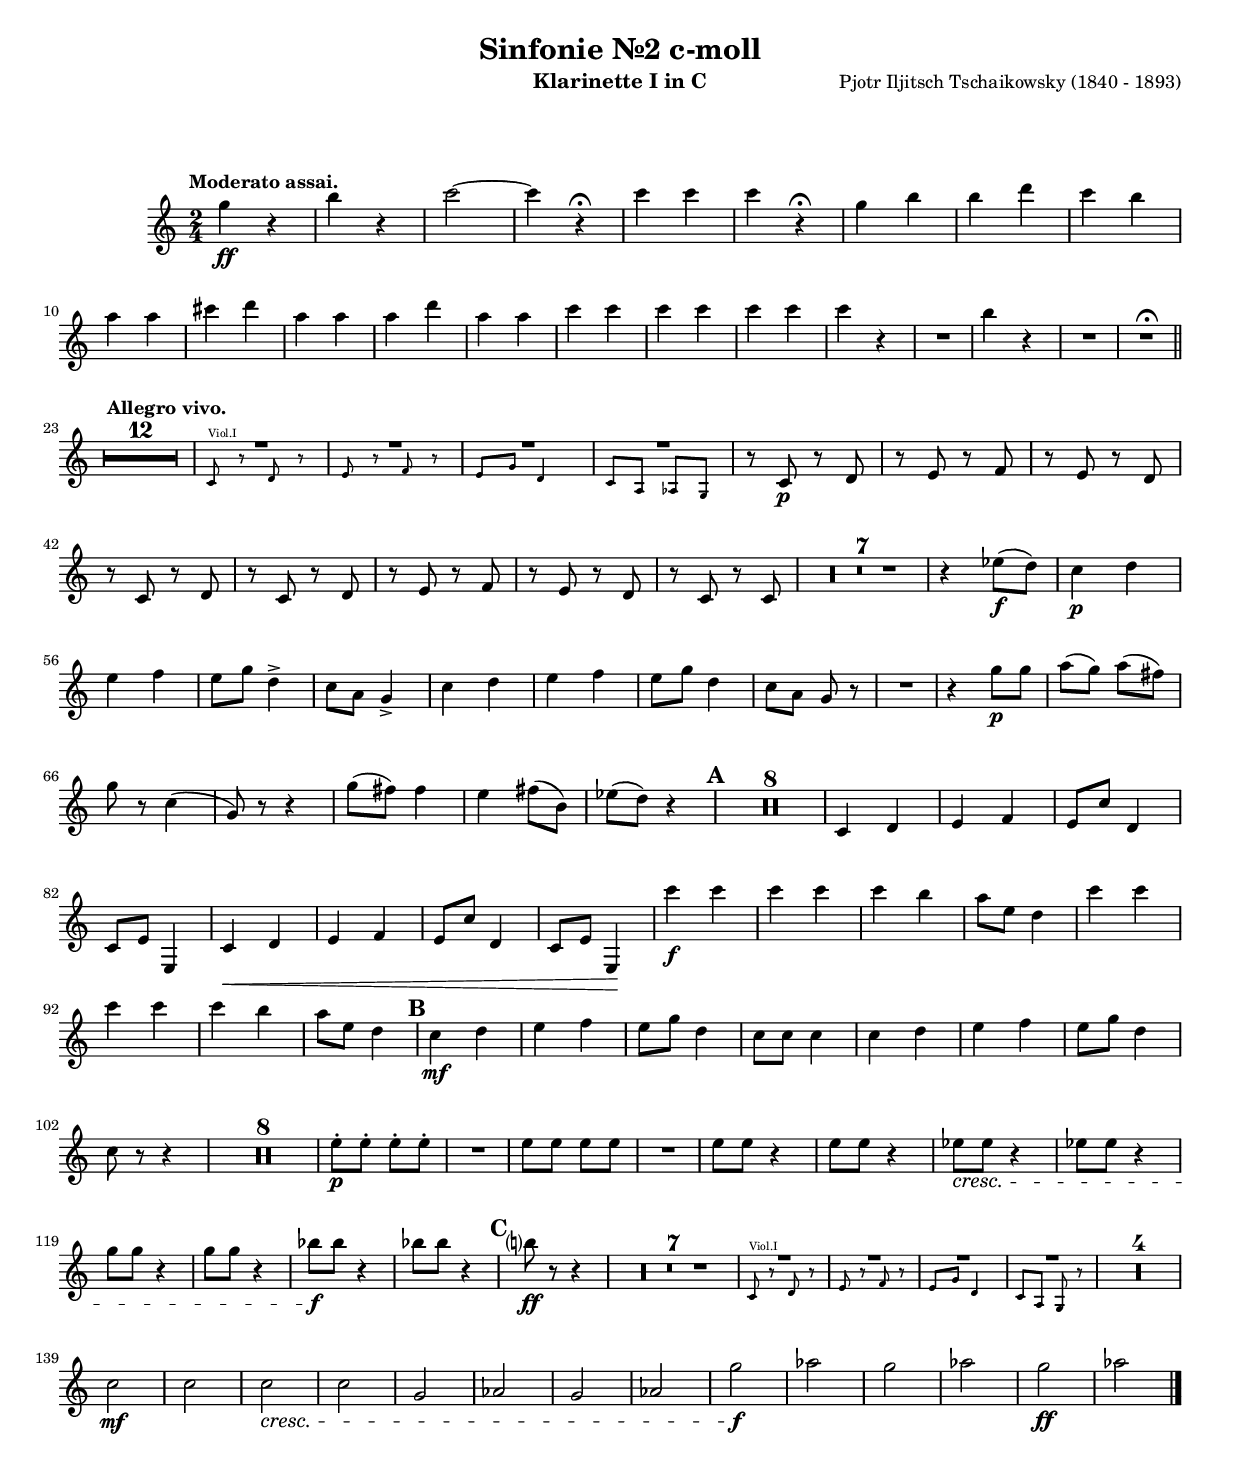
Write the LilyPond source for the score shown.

\version "2.18.2"
\language "deutsch"

\paper {
    top-margin = 10\mm
    bottom-margin = 10\mm
    left-margin = 10\mm
    right-margin = 10\mm
    ragged-last = ##f
}

\header{
  title = "Sinfonie Nr.2 c-moll"
  subtitle = ""
  composerShort = "Pjotr Iljitsch Tschaikowsky"
  composer = "Pjotr Iljitsch Tschaikowsky (1840 - 1893)"
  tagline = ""
}

% Adapt this for automatic line-breaks
mBreak = {}
mBreak = { \break }
#(set-global-staff-size 16)

% Useful snippets
pCresc = _\markup { \dynamic p \italic "cresc." }
mfDim = _\markup { \dynamic mf \italic "dim." }
fCantabile = _\markup { \dynamic f \italic "cantabile" }
smorz = _\markup { \italic "smorz." }
sempreFf = _\markup { \italic "sempre" \dynamic ff }
sempreFff = _\markup { \italic "sempre" \dynamic fff }
pocoF = _\markup { \italic "poco" \dynamic f }
ffz = _\markup { \dynamic { ffz } } 
crescMolto = _\markup { \italic "cresc. molto" }
pMoltoCresc = _\markup { \dynamic p \italic "molto cresc." }
sempreCresc = _\markup { \italic "sempre cresc." }
ppEspr = _\markup { \dynamic pp \italic "espr." }
ppiuEspress = _\markup { \dynamic p \italic "più espress." }
pocoCresc = _\markup { \italic "poco cresc." }
mfEspress = _\markup { \dynamic mf \italic "espress." }
pEspress = _\markup { \dynamic p \italic "espress." }
string = ^\markup { \italic "string." }
stringendo = ^\markup { \italic "stringendo" }
pocoString = ^\markup { \italic "poco string." }
sempreStringendo = ^\markup { \italic "sempre stringendo" }
sempreString = ^\markup { \italic "sempre string." }
tuttaForza = _\markup { \italic "tutta forza" }
allargando = _\markup { \italic "allargando" }
pocoMenoMosso = ^\markup {\italic \bold {"Poco meno mosso."} }
rit = ^\markup {\italic {"rit."} }
rall = ^\markup {\italic {"rall."} }
riten = ^\markup {\italic {"riten."} }
ritATempo = ^\markup { \center-align \italic {"  rit. a tempo"} }
aTempo = ^\markup { \italic {"a tempo"} }
moltoRit = ^\markup { \italic {"molto rit."} }
pocoRit = ^\markup {\italic {"poco rit."} }
pocoRiten = ^\markup {\italic {"poco riten."} }
sec = ^\markup {\italic {"sec."} }
pocoRall = ^\markup {\italic {"poco rall."} }
pocoAPocoRall = ^\markup {\italic {"poco a poco rall."} }
pocoAPocoAccel = ^\markup {\italic {"poco a poco accel."} }
pocoAPocoAccelAlD = ^\markup {\italic {"poco a poco accel. al D"} }
sempreAccel = ^\markup {\italic {"sempre accel."} }
solo = ^\markup { "Solo" }
piuF = _\markup { \italic "più" \dynamic f }
piuP = _\markup { \italic "più" \dynamic p }
lento = ^\markup { \italic "Lento" }
accel = ^\markup { \bold { "accel." } }
tempoPrimo = ^\markup { \italic { "Tempo I" } }

% Adapted from http://lsr.di.unimi.it/LSR/Snippet?id=655
% Make title, subtitle, instrument appear on pages other than the first
#(define (part-not-first-page layout props arg)
   (if (not (= (chain-assoc-get 'page:page-number props -1)
               (ly:output-def-lookup layout 'first-page-number)))
       (interpret-markup layout props arg)
       empty-stencil))

\paper {
  oddHeaderMarkup = \markup
  \fill-line {
    " "
    \on-the-fly #part-not-first-page \fontsize #-1.0 \concat {
      \fromproperty #'header:composerShort
      "     -     "
      \fromproperty #'header:title
      "     -     "
      \fromproperty #'header:instrument
    }
    \on-the-fly #print-page-number-check-first \fromproperty #'page:page-number-string
  }
  evenHeaderMarkup = \markup
  \fill-line {
    \on-the-fly #print-page-number-check-first \fromproperty #'page:page-number-string
    \on-the-fly #part-not-first-page \fontsize #-1.0 \concat {
      \fromproperty #'header:composerShort
      "     -     "
      \fromproperty #'header:title
      "     -     "
      \fromproperty #'header:instrument
    }
    " "
  }
  % Distance between title stuff and music
  markup-system-spacing.basic-distance = #12
  markup-system-spacing.minimum-distance = #12
  markup-system-spacing.padding = #10
  % Distance between music systems
  system-system-spacing.basic-distance = #14
  system-system-spacing.minimum-distance = #14
  % system-system-spacing.padding = #10
  
}

% ---------------------------------------------------------

clarinet_I = {
  \set Score.markFormatter = #format-mark-alphabet
  \accidentalStyle Score.modern-cautionary
  \compressFullBarRests
  \defaultTimeSignature
  \time 2/4
  \tempo "Moderato assai."
  \key c \major
  \clef violin
  \relative c' {
    % p1 1
    g''4\ff r |
    h4 r |
    c2~ |
    c4 r\fermata |
    c4 c |
    c4 r\fermata |
    g4 h |
    h4 d |
    c4 h |
    \mBreak
    
    % p1 2
    a4 a |
    cis4 d |
    a4 a |
    a4 d |
    a4 a |
    \repeat unfold 3 { c4 c } |
    c4 r |
    R2 |
    h4 r |
    R2 |
    R2\fermataMarkup |
    \bar "||"
    \mBreak
    
    % p1 3
    \tempo "Allegro vivo."
    R2*12 |
    <<
      {
        \override MultiMeasureRest.staff-position = #2
        R2*4 |
        \revert MultiMeasureRest.staff-position
      }
      \new CueVoice {
        \set instrumentCueName = "Viol.I"
        \stemUp {
          c,,8 r d r |
          e8 r f r |
          e8 g d4 |
          c8 a as g |
        }
      }
    >>
    r8 c\p r d |
    r8 e r f |
    r8 e r d |
    \mBreak
    
    % p1 4
    r8 c r d |
    r8 c r d |
    r8 e r f |
    r8 e r d |
    r8 c r c |
    R2*7 |
    r4 es'8(\f d) |
    c4\p d |
    \mBreak
    
    % p1 5
    e4 f |
    e8 g d4-> |
    c8 a g4-> |
    c4 d |
    e4 f |
    e8 g d4 |
    c8 a g r |
    R2 |
    r4 g'8\p g |
    a( g) a( fis) |
    \mBreak
    
    % p1 6
    g8 r c,4( |
    g8) r r4 |
    g'8( fis) fis4 |
    e4 fis8( h,) |
    es8( d) r4 |
    \mark #1
    R2*8 |
    c,4 d |
    e4 f |
    e8 c' d,4 |
    \mBreak
    
    % p1 7
    c8 e e,4 |
    c'4\< d |
    e4 f |
    e8 c' d,4 |
    c8 e e,4\! |
    c'''4\f c |
    c4 c |
    c4 h |
    a8 e d4 |
    c'4 c |
    \mBreak
    
    % p1 8
    c4 c |
    c4 h |
    a8 e d4 |
    \mark #2 |
    c4\mf d |
    e4 f |
    e8 g d4 |
    c8 c c4 |
    c4 d |
    e4 f |
    e8 g d4 |
    \mBreak
    
    %p1 9
    c8 r r4 |
    R2*8 |
    e8-.\p \repeat unfold 3 e-. |
    R2 |
    e8 e e e |
    R2 |
    \repeat unfold 2 { e8 e r4 } |
    es8\cresc es r4 |
    es8 es r4 |
    \mBreak
    
    % p1 10
    \repeat unfold 2 { g8 g r4 } |
    b8\f b r4 |
    b8 b r4 |
    \mark #3 |
    h8\ff r r4 |
    R2*7 |
    <<
      {
        \override MultiMeasureRest.staff-position = #2
        R2*4 |
        \revert MultiMeasureRest.staff-position
      }
      \new CueVoice {
        \set instrumentCueName = "Viol.I"
        \stemUp {
          c,,8 r d r |
          e8 r f r |
          e8 g d4 |
          c8 a g r |
        }
      }
    >>
    R2*4 |
    \mBreak
    
    % p1 11
    c'2\mf |
    c2 |
    c2 \cresc |
    c2 |
    g2 |
    as2 |
    g2 |
    as2 |
    g'2\f |
    as2 |
    g2 |
    as2 |
    g2\ff |
    as2 |
    \mBreak
    
    

    \bar "|."
  }
}

clarinet_II = {
  \set Score.markFormatter = #format-mark-alphabet
  \accidentalStyle Score.modern-cautionary
  \compressFullBarRests
  \defaultTimeSignature
  \time 2/4
  \tempo "Moderato assai."
  \key c \major
  \clef violin
  \relative c' {
    % p1 1
    \mBreak
    \bar "|."
  }
}


% ---------------------------------------------------------

%{
\bookpart {
  \header{
    instrument = "Klarinette I in A"
  }
  \score {
    \new Staff {
      \compressFullBarRests
      \set Score.markFormatter = #format-mark-box-alphabet
      \override DynamicLineSpanner.staff-padding = #3
      \accidentalStyle Score.modern-cautionary
      <<
      {
        \transpose a a \clarinet_I
      }
      \\
      {
        \transpose a a \clarinet_II
      }
      >>
    }
  }
}
%}

\bookpart {
  \header{
    instrument = "Klarinette I in C"
  }
  \score {
    \new Staff {
      \compressFullBarRests
      \set Score.markFormatter = #format-mark-box-alphabet
      \override DynamicLineSpanner.staff-padding = #3
      \accidentalStyle Score.modern-cautionary
      \new Voice {
        \transpose c c \clarinet_I
      }
    }
  }
}


\bookpart {
  \header{
    instrument = "Klarinette II in C"
  }
  \score {
    \new Staff {
      \compressFullBarRests
      \set Score.markFormatter = #format-mark-box-alphabet
      \override DynamicLineSpanner.staff-padding = #3
      \accidentalStyle Score.modern-cautionary
      \new Voice {
        \transpose c c \clarinet_II
      }
    }
  }
}
